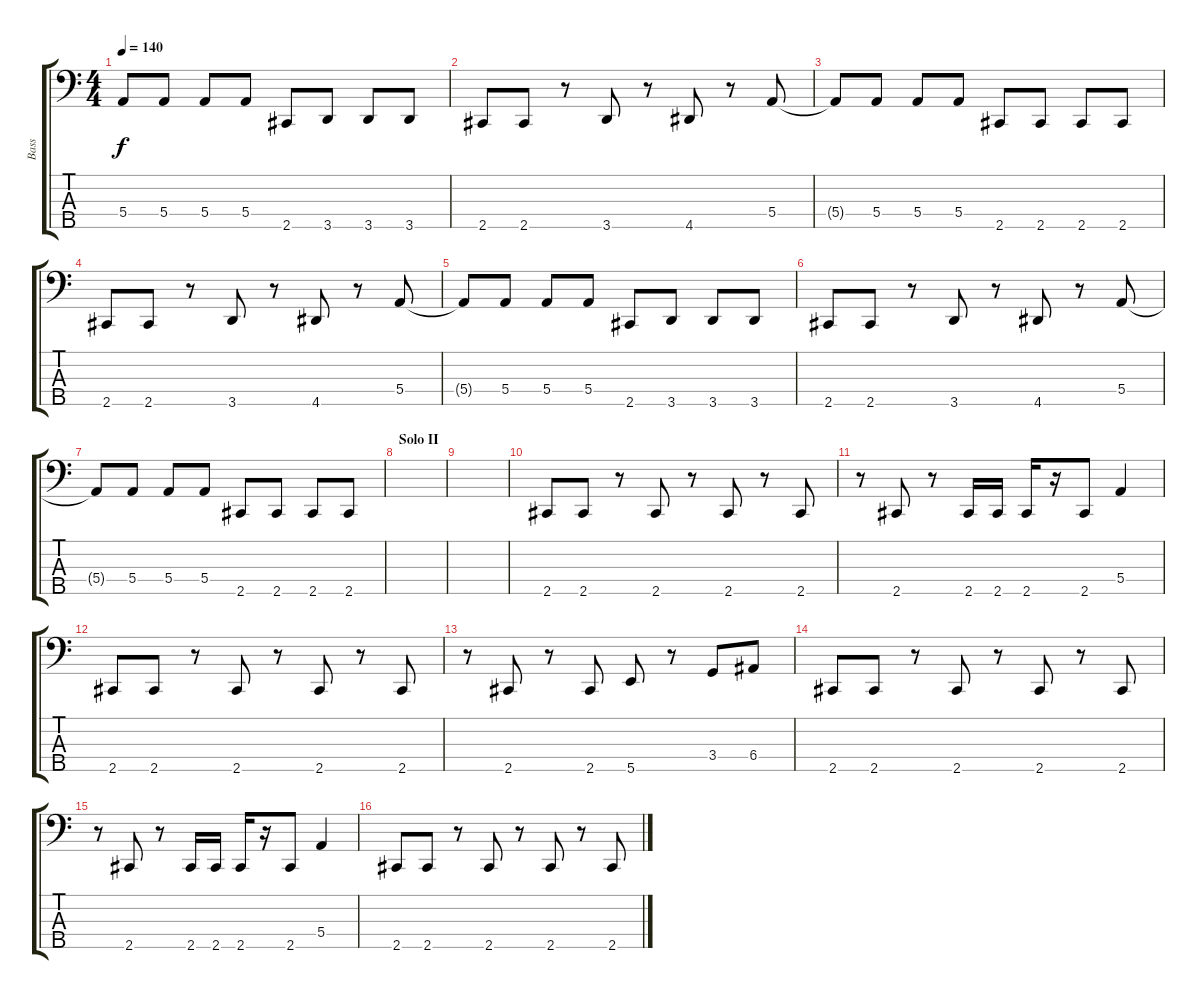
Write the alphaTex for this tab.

\track ("Bass" "Bass") {instrument electricbassfinger}
\staff {score tabs}
\tuning (G2 D2 A1 E1 B0) {hide}
\ts (4 4)
\tempo 140
\clef f4
\ks c
5.4{t}.8{dy f} 5.4.8 5.4.8 5.4.8 2.5.8 3.5.8 3.5.8 3.5.8 |
2.5.8 2.5.8 r.8 3.5.8 r.8 4.5.8 r.8 5.4.8 |
5.4{t}.8 5.4.8 5.4.8 5.4.8 2.5.8 2.5.8 2.5.8 2.5.8 |
2.5.8 2.5.8 r.8 3.5.8 r.8 4.5.8 r.8 5.4.8 |
5.4{t}.8 5.4.8 5.4.8 5.4.8 2.5.8 3.5.8 3.5.8 3.5.8 |
2.5.8 2.5.8 r.8 3.5.8 r.8 4.5.8 r.8 5.4.8 |
5.4{t}.8 5.4.8 5.4.8 5.4.8 2.5.8 2.5.8 2.5.8 2.5.8 |
\section ("" "Solo II")
|
|
2.5.8 2.5.8 r.8 2.5.8 r.8 2.5.8 r.8 2.5.8 |
r.8 2.5.8 r.8 2.5.16 2.5.16 2.5.16 r.16 2.5.8 5.4.4 |
2.5.8 2.5.8 r.8 2.5.8 r.8 2.5.8 r.8 2.5.8 |
r.8 2.5.8 r.8 2.5.8 5.5.8 r.8 3.4.8 6.4.8 |
2.5.8 2.5.8 r.8 2.5.8 r.8 2.5.8 r.8 2.5.8 |
r.8 2.5.8 r.8 2.5.16 2.5.16 2.5.16 r.16 2.5.8 5.4.4 |
2.5.8 2.5.8 r.8 2.5.8 r.8 2.5.8 r.8 2.5.8
